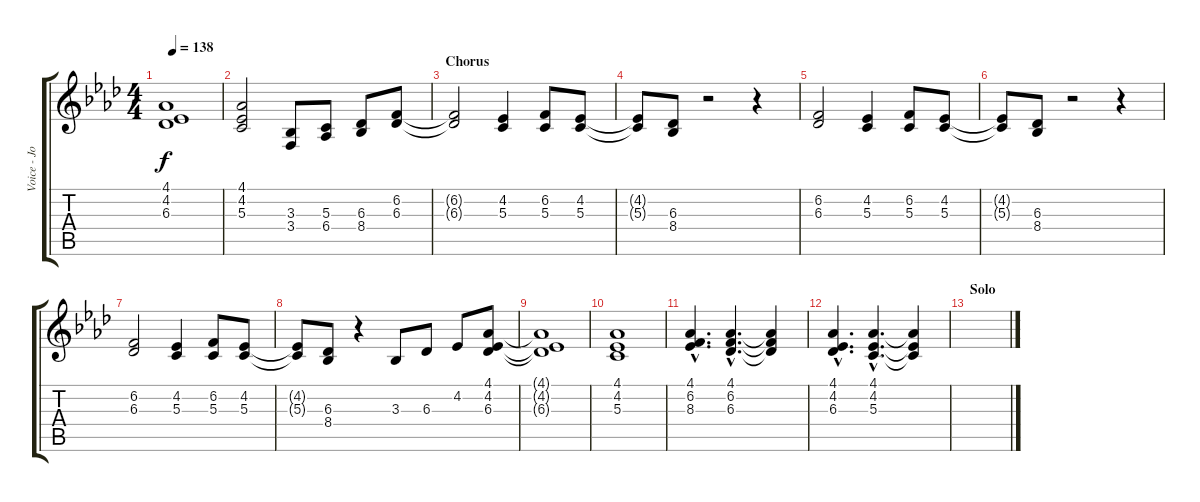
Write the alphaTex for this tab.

\track ("Voice - John Wetton" "Voice - Jo") {instrument synthbrass1}
\staff {score tabs}
\tuning (E4 B3 G3 D3 A2 E2) {hide}
\ts (4 4)
\tempo 138
\clef g2
\ks ab
(4.1{t} 4.2{t} 6.3{t}).1{dy f} |
(4.1 4.2 5.3).2 (3.3 3.4).8 (5.3 6.4).8 (6.3 8.4).8 (6.2 6.3).8 |
\section ("" "Chorus")
(6.2{t} 6.3{t}).2 (4.2 5.3).4 (6.2 5.3).8 (4.2 5.3).8 |
(4.2{t} 5.3{t}).8 (6.3 8.4).8 r.2 r.4 |
(6.2 6.3).2 (4.2 5.3).4 (6.2 5.3).8 (4.2 5.3).8 |
(4.2{t} 5.3{t}).8 (6.3 8.4).8 r.2 r.4 |
(6.2 6.3).2 (4.2 5.3).4 (6.2 5.3).8 (4.2 5.3).8 |
(4.2{t} 5.3{t}).8 (6.3 8.4).8 r.4 3.3.8 6.3.8 4.2.8 (4.1 4.2 6.3).8 |
(4.1{t} 4.2{t} 6.3{t}).1 |
(4.1 4.2 5.3).1 |
(4.1{hac} 6.2{hac} 8.3{hac}).4{d} (4.1{hac} 6.2{hac} 6.3{hac}).4{d} (4.1{t} 6.2{t} 6.3{t}).4 |
(4.1{hac} 4.2{hac} 6.3{hac}).4{d} (4.1{hac} 4.2{hac} 5.3{hac}).4{d} (4.1{t} 4.2{t} 5.3{t}).4 |
\section ("" "Solo")
